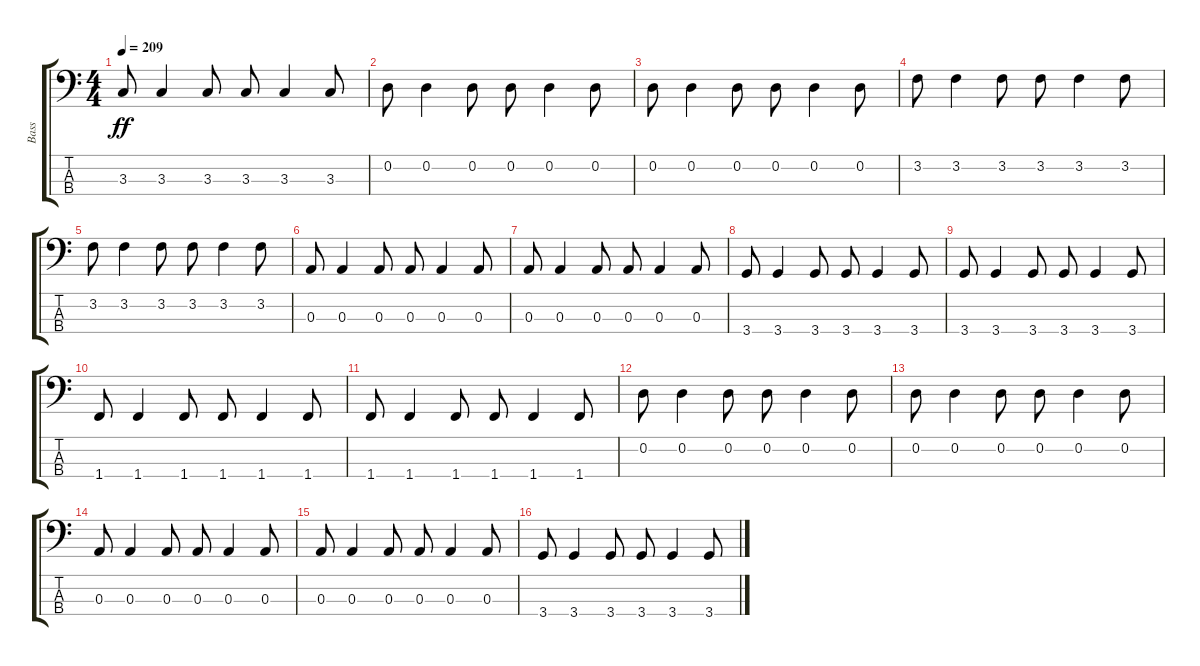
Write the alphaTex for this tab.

\track ("Bass" "Bass") {instrument electricbasspick}
\staff {score tabs}
\tuning (G2 D2 A1 E1) {hide}
\ts (4 4)
\tempo 209
\clef f4
\ks c
3.3.8{dy ff} 3.3.4 3.3.8 3.3.8 3.3.4 3.3.8 |
0.2.8 0.2.4 0.2.8 0.2.8 0.2.4 0.2.8 |
0.2.8 0.2.4 0.2.8 0.2.8 0.2.4 0.2.8 |
3.2.8 3.2.4 3.2.8 3.2.8 3.2.4 3.2.8 |
3.2.8 3.2.4 3.2.8 3.2.8 3.2.4 3.2.8 |
0.3.8 0.3.4 0.3.8 0.3.8 0.3.4 0.3.8 |
0.3.8 0.3.4 0.3.8 0.3.8 0.3.4 0.3.8 |
3.4.8 3.4.4 3.4.8 3.4.8 3.4.4 3.4.8 |
3.4.8 3.4.4 3.4.8 3.4.8 3.4.4 3.4.8 |
1.4.8 1.4.4 1.4.8 1.4.8 1.4.4 1.4.8 |
1.4.8 1.4.4 1.4.8 1.4.8 1.4.4 1.4.8 |
0.2.8 0.2.4 0.2.8 0.2.8 0.2.4 0.2.8 |
0.2.8 0.2.4 0.2.8 0.2.8 0.2.4 0.2.8 |
0.3.8 0.3.4 0.3.8 0.3.8 0.3.4 0.3.8 |
0.3.8 0.3.4 0.3.8 0.3.8 0.3.4 0.3.8 |
3.4.8 3.4.4 3.4.8 3.4.8 3.4.4 3.4.8
